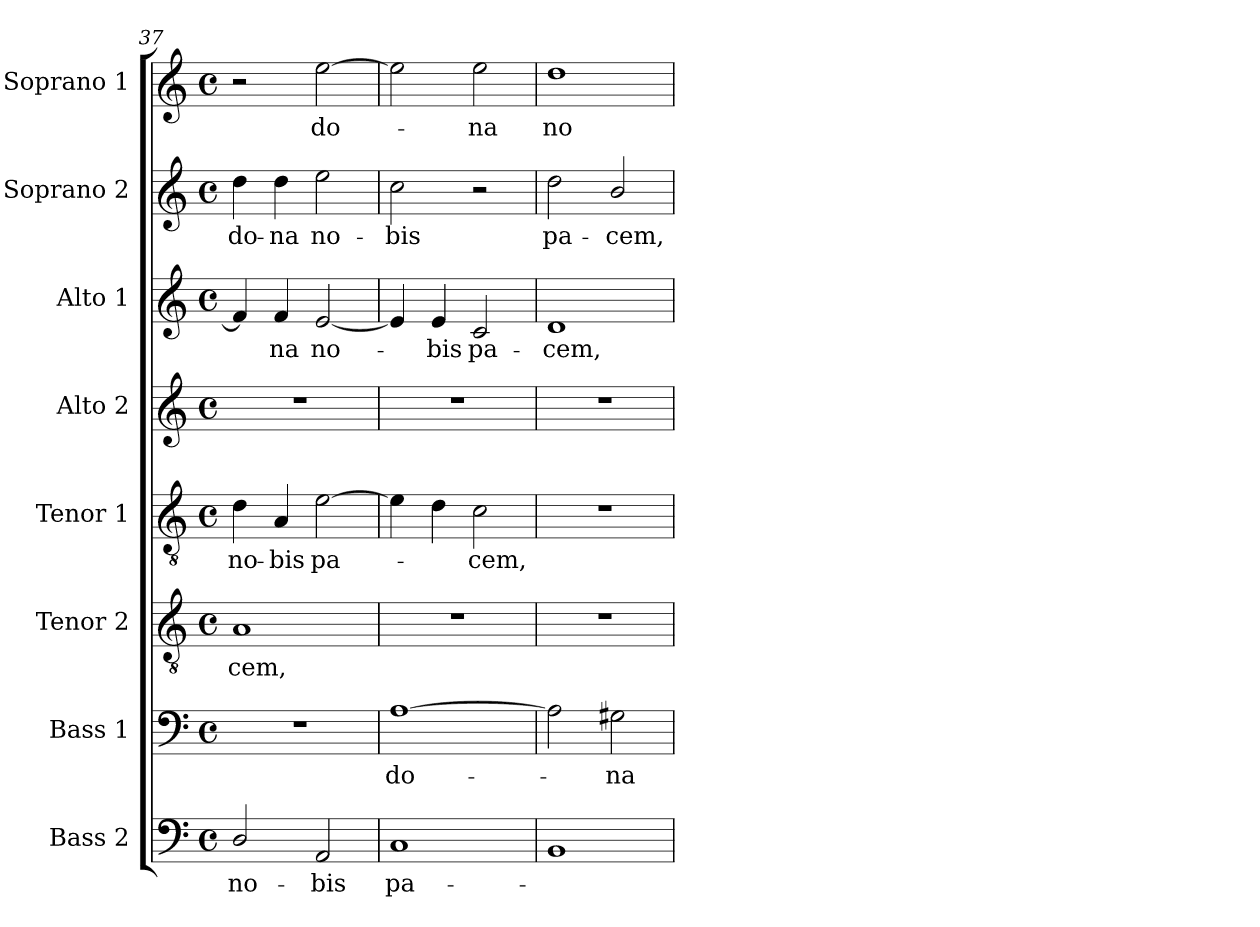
**kern	**text	**kern	**text	**kern	**text	**kern	**text	**kern	**kern	**text	**kern	**text	**kern	**text
*part8	*part8	*part7	*part7	*part6	*part6	*part5	*part5	*part4	*part3	*part3	*part2	*part2	*part1	*part1
*staff8	*staff8	*staff7	*staff7	*staff6	*staff6	*staff5	*staff5	*staff4	*staff3	*staff3	*staff2	*staff2	*staff1	*staff1
*I"Bass 2	*	*I"Bass 1	*	*I"Tenor 2	*	*I"Tenor 1	*	*I"Alto 2	*I"Alto 1	*	*I"Soprano 2	*	*I"Soprano 1	*
*I'B2.	*	*I'B1.	*	*I'T2.	*	*I'T1.	*	*I'A2.	*I'A1.	*	*I'S2.	*	*I'S1.	*
*clefF4	*	*clefF4	*	*clefGv2	*	*clefGv2	*	*clefG2	*clefG2	*	*clefG2	*	*clefG2	*
*	*	*	*	*ITrd7c12	*	*ITrd7c12	*	*	*	*	*	*	*	*
*k[]	*	*k[]	*	*k[]	*	*k[]	*	*k[]	*k[]	*	*k[]	*	*k[]	*
*C:	*	*C:	*	*C:	*	*C:	*	*C:	*C:	*	*C:	*	*C:	*
*M4/4	*	*M4/4	*	*M4/4	*	*M4/4	*	*M4/4	*M4/4	*	*M4/4	*	*M4/4	*
*met(c)	*	*met(c)	*	*met(c)	*	*met(c)	*	*met(c)	*met(c)	*	*met(c)	*	*met(c)	*
=37	=37	=37	=37	=37	=37	=37	=37	=37	=37	=37	=37	=37	=37	=37
!	!LO:LY:b:color=#000000	!	!	!	!	!	!	!	!	!	!	!	!	!
!	!	!	!	!	!LO:LY:b:color=#000000	!	!	!	!	!	!	!	!	!
!	!	!	!	!	!	!	!LO:LY:b:color=#000000	!	!	!	!	!	!	!
!	!	!	!	!	!	!	!	!	!	!	!	!LO:LY:b:color=#000000	!	!
2Di/	no-	1r	.	1AAi	-cem,	4Di\	no-	1r	4fi/]	.	4ddi\	do-	2r	.
!	!	!	!	!	!	!	!LO:LY:b:color=#000000	!	!	!	!	!	!	!
!	!	!	!	!	!	!	!	!	!	!LO:LY:b:color=#000000	!	!	!	!
!	!	!	!	!	!	!	!	!	!	!	!	!LO:LY:b:color=#000000	!	!
.	.	.	.	.	.	4AAi/	-bis	.	4fi/	-na	4ddi\	-na	.	.
!	!LO:LY:b:color=#000000	!	!	!	!	!	!	!	!	!	!	!	!	!
!	!	!	!	!	!	!	!LO:LY:b:color=#000000	!	!	!	!	!	!	!
!	!	!	!	!	!	!	!	!	!	!LO:LY:b:color=#000000	!	!	!	!
!	!	!	!	!	!	!	!	!	!	!	!	!LO:LY:b:color=#000000	!	!
!	!	!	!	!	!	!	!	!	!	!	!	!	!	!LO:LY:b:color=#000000
2AAi/	-bis	.	.	.	.	[2Ei\	pa-	.	[2ei/	no-	2eei\	no-	[2eei\	do-
=38	=38	=38	=38	=38	=38	=38	=38	=38	=38	=38	=38	=38	=38	=38
!	!LO:LY:b:color=#000000	!	!	!	!	!	!	!	!	!	!	!	!	!
!	!	!	!LO:LY:b:color=#000000	!	!	!	!	!	!	!	!	!	!	!
!	!	!	!	!	!	!	!	!	!	!	!	!LO:LY:b:color=#000000	!	!
1Ci	pa-	[1Ai	do-	1r	.	4Ei\]	.	1r	4ei/]	.	2cci\	-bis	2eei\]	.
!	!	!	!	!	!	!	!	!	!	!LO:LY:b:color=#000000	!	!	!	!
.	.	.	.	.	.	4Di\	.	.	4ei/	-bis	.	.	.	.
!	!	!	!	!	!	!	!LO:LY:b:color=#000000	!	!	!	!	!	!	!
!	!	!	!	!	!	!	!	!	!	!LO:LY:b:color=#000000	!	!	!	!
!	!	!	!	!	!	!	!	!	!	!	!	!	!	!LO:LY:b:color=#000000
.	.	.	.	.	.	2Ci\	-cem,	.	2ci/	pa-	2r	.	2eei\	-na
=39	=39	=39	=39	=39	=39	=39	=39	=39	=39	=39	=39	=39	=39	=39
!	!	!	!	!	!	!	!	!	!	!LO:LY:b:color=#000000	!	!	!	!
!	!	!	!	!	!	!	!	!	!	!	!	!LO:LY:b:color=#000000	!	!
!	!	!	!	!	!	!	!	!	!	!	!	!	!	!LO:LY:b:color=#000000
1BBi	.	2Ai\]	.	1r	.	1r	.	1r	1di	-cem,	2ddi\	pa-	1ddi	no-
!	!	!	!LO:LY:b:color=#000000	!	!	!	!	!	!	!	!	!	!	!
!	!	!	!	!	!	!	!	!	!	!	!	!LO:LY:b:color=#000000	!	!
.	.	2G#Xi\	-na	.	.	.	.	.	.	.	2bi/	-cem,	.	.
=	=	=	=	=	=	=	=	=	=	=	=	=	=	=
*-	*-	*-	*-	*-	*-	*-	*-	*-	*-	*-	*-	*-	*-	*-
